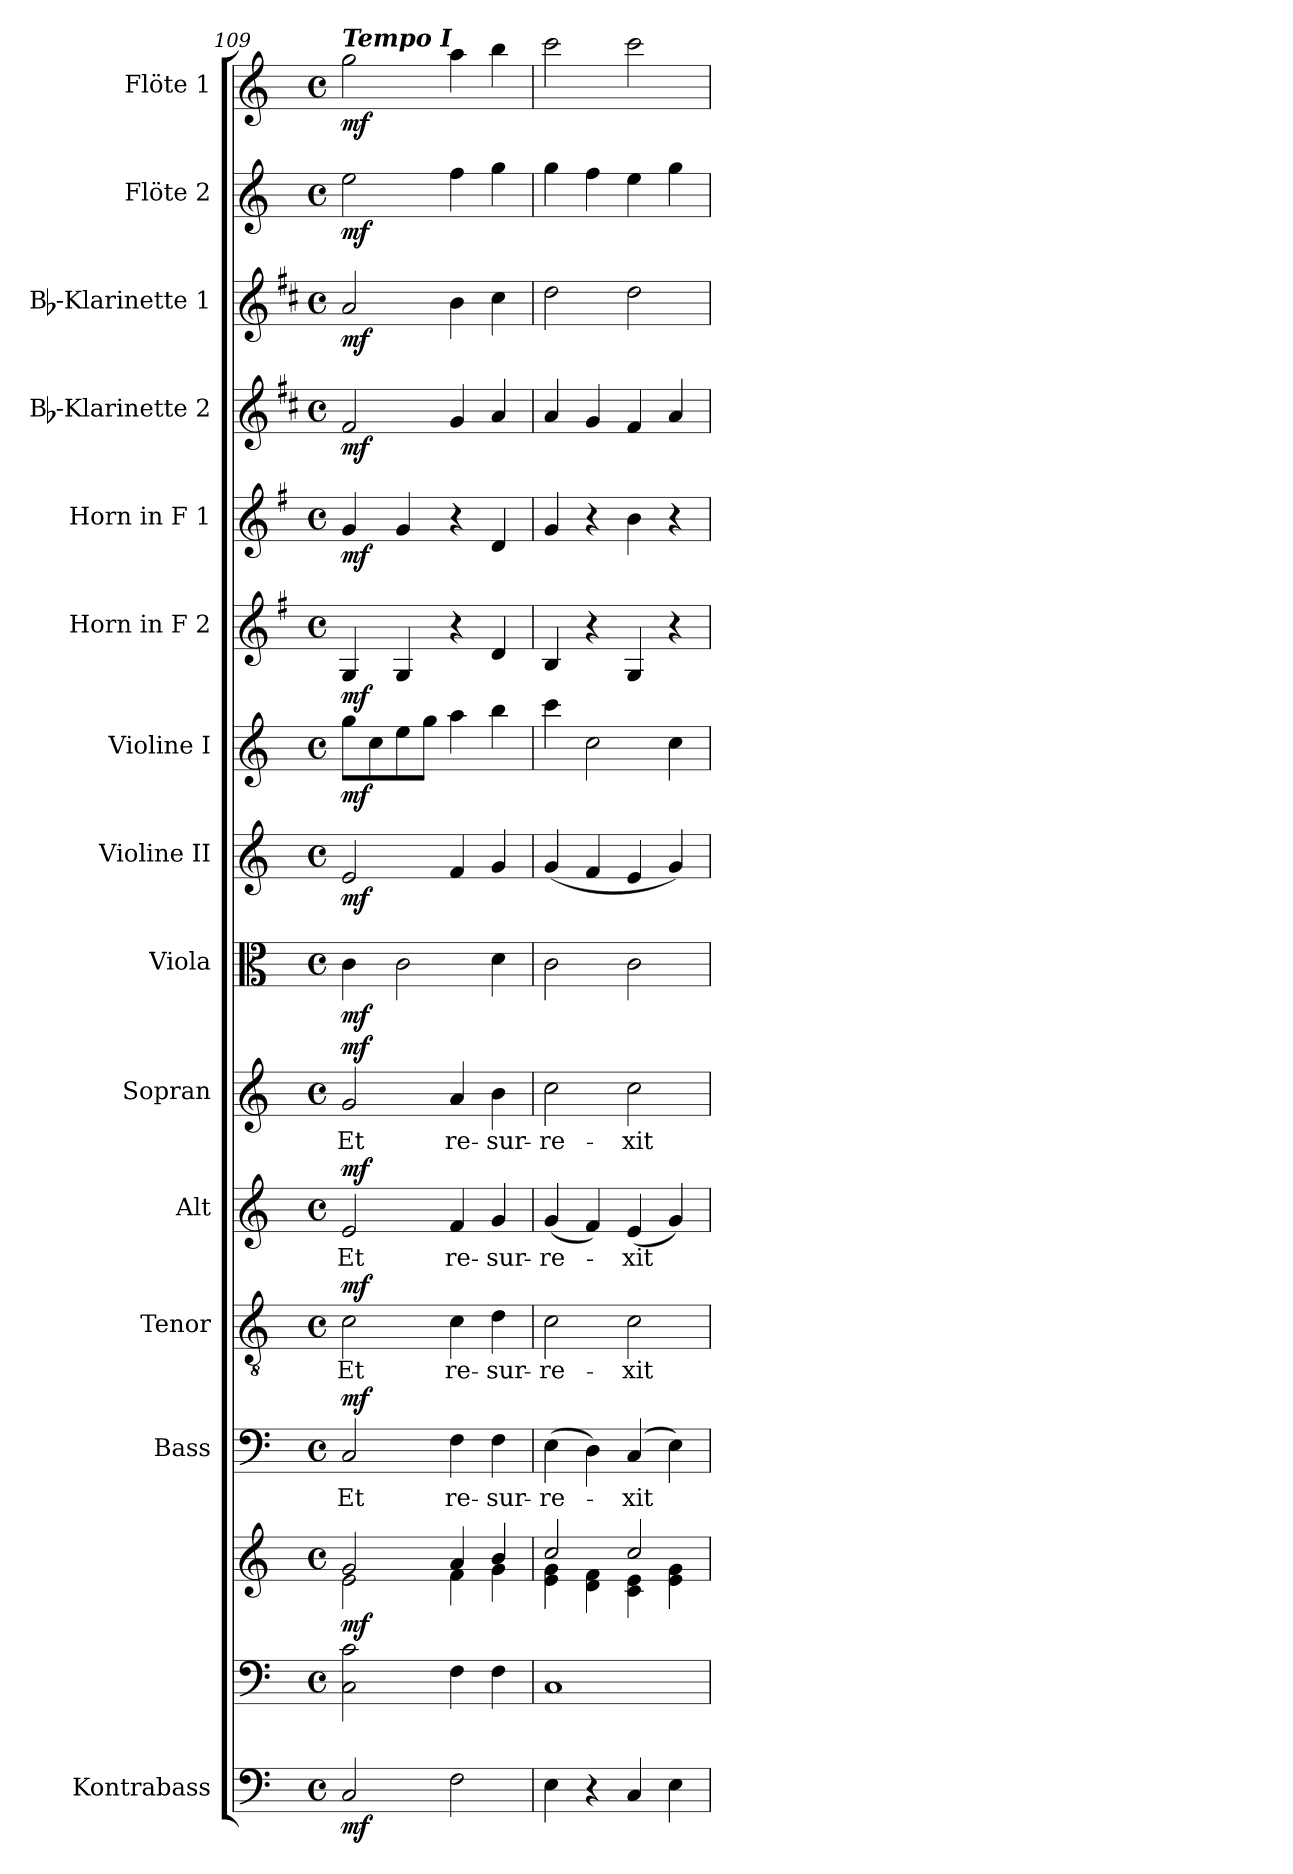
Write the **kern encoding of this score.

**kern	**dynam	**kern	**kern	**dynam	**kern	**text	**dynam	**kern	**text	**dynam	**kern	**text	**dynam	**kern	**text	**dynam	**kern	**dynam	**kern	**dynam	**kern	**dynam	**kern	**dynam	**kern	**dynam	**kern	**dynam	**kern	**dynam	**kern	**dynam	**kern	**dynam
*part15	*part15	*part14	*part14	*part14	*part13	*part13	*part13	*part12	*part12	*part12	*part11	*part11	*part11	*part10	*part10	*part10	*part9	*part9	*part8	*part8	*part7	*part7	*part6	*part6	*part5	*part5	*part4	*part4	*part3	*part3	*part2	*part2	*part1	*part1
*staff16	*staff16	*staff15	*staff14	*staff14/15	*staff13	*staff13	*staff13	*staff12	*staff12	*staff12	*staff11	*staff11	*staff11	*staff10	*staff10	*staff10	*staff9	*staff9	*staff8	*staff8	*staff7	*staff7	*staff6	*staff6	*staff5	*staff5	*staff4	*staff4	*staff3	*staff3	*staff2	*staff2	*staff1	*staff1
*I"Kontrabass	*	*	*	*	*I"Bass	*	*	*I"Tenor	*	*	*I"Alt	*	*	*I"Sopran	*	*	*I"Viola	*	*I"Violine II	*	*I"Violine I	*	*I"Horn in F 2	*	*I"Horn in F 1	*	*I"Bb-Klarinette 2	*	*I"Bb-Klarinette 1	*	*I"Flöte 2	*	*I"Flöte 1	*
*I'Kb.	*	*	*	*	*I'B.	*	*	*I'T.	*	*	*I'A.	*	*	*I'S.	*	*	*I'Vla.	*	*I'Vl. II	*	*I'Vl. I	*	*I'Horn 2	*	*I'Horn 1	*	*I'Bb Kl. 2	*	*I'Bb Kl. 1	*	*I'Fl. 2	*	*I'Fl. 1	*
*clefF4	*	*clefF4	*clefG2	*	*clefF4	*	*	*clefGv2	*	*	*clefG2	*	*	*clefG2	*	*	*clefC3	*	*clefG2	*	*clefG2	*	*clefG2	*	*clefG2	*	*clefG2	*	*clefG2	*	*clefG2	*	*clefG2	*
*ITrd7c12	*	*	*	*	*	*	*	*	*	*	*	*	*	*	*	*	*	*	*	*	*	*	*ITrd4c7	*	*ITrd4c7	*	*ITrd1c2	*	*ITrd1c2	*	*	*	*	*
*k[]	*	*k[]	*k[]	*	*k[]	*	*	*k[]	*	*	*k[]	*	*	*k[]	*	*	*k[]	*	*k[]	*	*k[]	*	*k[]	*	*k[]	*	*k[]	*	*k[]	*	*k[]	*	*k[]	*
*C:	*	*C:	*C:	*	*C:	*	*	*C:	*	*	*C:	*	*	*C:	*	*	*C:	*	*C:	*	*C:	*	*C:	*	*C:	*	*C:	*	*C:	*	*C:	*	*C:	*
*M4/4	*	*M4/4	*M4/4	*	*M4/4	*	*	*M4/4	*	*	*M4/4	*	*	*M4/4	*	*	*M4/4	*	*M4/4	*	*M4/4	*	*M4/4	*	*M4/4	*	*M4/4	*	*M4/4	*	*M4/4	*	*M4/4	*
*met(c)	*	*met(c)	*met(c)	*	*met(c)	*	*	*met(c)	*	*	*met(c)	*	*	*met(c)	*	*	*met(c)	*	*met(c)	*	*met(c)	*	*met(c)	*	*met(c)	*	*met(c)	*	*met(c)	*	*met(c)	*	*met(c)	*
=109	=109	=109	=109	=109	=109	=109	=109	=109	=109	=109	=109	=109	=109	=109	=109	=109	=109	=109	=109	=109	=109	=109	=109	=109	=109	=109	=109	=109	=109	=109	=109	=109	=109	=109
*	*	*	*^	*	*	*	*	*	*	*	*	*	*	*	*	*	*	*	*	*	*	*	*	*	*	*	*	*	*	*	*	*	*	*
!	!	!	!	!	!	!	!	!	!	!	!	!	!	!	!	!	!	!	!	!	!	!	!	!	!	!	!	!	!	!	!	!	!	!LO:TX:a:Bi:t=Tempo I	!
!	!LO:DY:b	!	!	!	!LO:DY:b	!	!LO:LY:b	!LO:DY:a	!	!LO:LY:b	!LO:DY:a	!	!LO:LY:b	!LO:DY:a	!	!LO:LY:b	!LO:DY:a	!	!LO:DY:b	!	!LO:DY:b	!	!LO:DY:b	!	!LO:DY:b	!	!LO:DY:b	!	!LO:DY:b	!	!LO:DY:b	!	!LO:DY:b	!	!LO:DY:b
2CC/	mf	2C\ 2c\	2g/	2e\	mf	2C/	Et	mf	2c\	Et	mf	2e/	Et	mf	2g/	Et	mf	4c\	mf	2e/	mf	8gg\L	mf	4C/	mf	4c/	mf	2e/	mf	2g/	mf	2ee\	mf	2gg\	mf
.	.	.	.	.	.	.	.	.	.	.	.	.	.	.	.	.	.	.	.	.	.	8cc\	.	.	.	.	.	.	.	.	.	.	.	.	.
.	.	.	.	.	.	.	.	.	.	.	.	.	.	.	.	.	.	2c\	.	.	.	8ee\	.	4C/	.	4c/	.	.	.	.	.	.	.	.	.
.	.	.	.	.	.	.	.	.	.	.	.	.	.	.	.	.	.	.	.	.	.	8gg\J	.	.	.	.	.	.	.	.	.	.	.	.	.
!	!	!	!	!	!	!	!LO:LY:b	!	!	!LO:LY:b	!	!	!LO:LY:b	!	!	!LO:LY:b	!	!	!	!	!	!	!	!	!	!	!	!	!	!	!	!	!	!	!
2FF\	.	4F\	4a/	4f\	.	4F\	re-	.	4c\	re-	.	4f/	re-	.	4a/	re-	.	.	.	4f/	.	4aa\	.	4r	.	4r	.	4f/	.	4a\	.	4ff\	.	4aa\	.
!	!	!	!	!	!	!	!LO:LY:b	!	!	!LO:LY:b	!	!	!LO:LY:b	!	!	!LO:LY:b	!	!	!	!	!	!	!	!	!	!	!	!	!	!	!	!	!	!	!
.	.	4F\	4b/	4g\	.	4F\	-sur-	.	4d\	-sur-	.	4g/	-sur-	.	4b\	-sur-	.	4d\	.	4g/	.	4bb\	.	4G/	.	4G/	.	4g/	.	4b\	.	4gg\	.	4bb\	.
=110	=110	=110	=110	=110	=110	=110	=110	=110	=110	=110	=110	=110	=110	=110	=110	=110	=110	=110	=110	=110	=110	=110	=110	=110	=110	=110	=110	=110	=110	=110	=110	=110	=110	=110	=110
!	!	!	!	!	!	!	!LO:LY:b	!	!	!LO:LY:b	!	!	!LO:LY:b	!	!	!LO:LY:b	!	!	!	!	!	!	!	!	!	!	!	!	!	!	!	!	!	!	!
4EE\	.	1C	2cc/	4e\ 4g\	.	(>4E\	-re-	.	2c\	-re-	.	(<4g/	-re-	.	2cc\	-re-	.	2c\	.	(<4g/	.	4ccc\	.	4E/	.	4c/	.	4g/	.	2cc\	.	4gg\	.	2ccc\	.
4r	.	.	.	4d\ 4f\	.	4D\)	.	.	.	.	.	4f/)	.	.	.	.	.	.	.	4f/	.	2cc\	.	4r	.	4r	.	4f/	.	.	.	4ff\	.	.	.
!	!	!	!	!	!	!	!LO:LY:b	!	!	!LO:LY:b	!	!	!LO:LY:b	!	!	!LO:LY:b	!	!	!	!	!	!	!	!	!	!	!	!	!	!	!	!	!	!	!
4CC/	.	.	2cc/	4c\ 4e\	.	(4C/	-xit	.	2c\	-xit	.	(<4e/	-xit	.	2cc\	-xit	.	2c\	.	4e/	.	.	.	4C/	.	4e\	.	4e/	.	2cc\	.	4ee\	.	2ccc\	.
4EE\	.	.	.	4e\ 4g\	.	4E\)	.	.	.	.	.	4g/)	.	.	.	.	.	.	.	4g/)	.	4cc\	.	4r	.	4r	.	4g/	.	.	.	4gg\	.	.	.
*	*	*	*v	*v	*	*	*	*	*	*	*	*	*	*	*	*	*	*	*	*	*	*	*	*	*	*	*	*	*	*	*	*	*	*	*
=	=	=	=	=	=	=	=	=	=	=	=	=	=	=	=	=	=	=	=	=	=	=	=	=	=	=	=	=	=	=	=	=	=	=
*-	*-	*-	*-	*-	*-	*-	*-	*-	*-	*-	*-	*-	*-	*-	*-	*-	*-	*-	*-	*-	*-	*-	*-	*-	*-	*-	*-	*-	*-	*-	*-	*-	*-	*-
